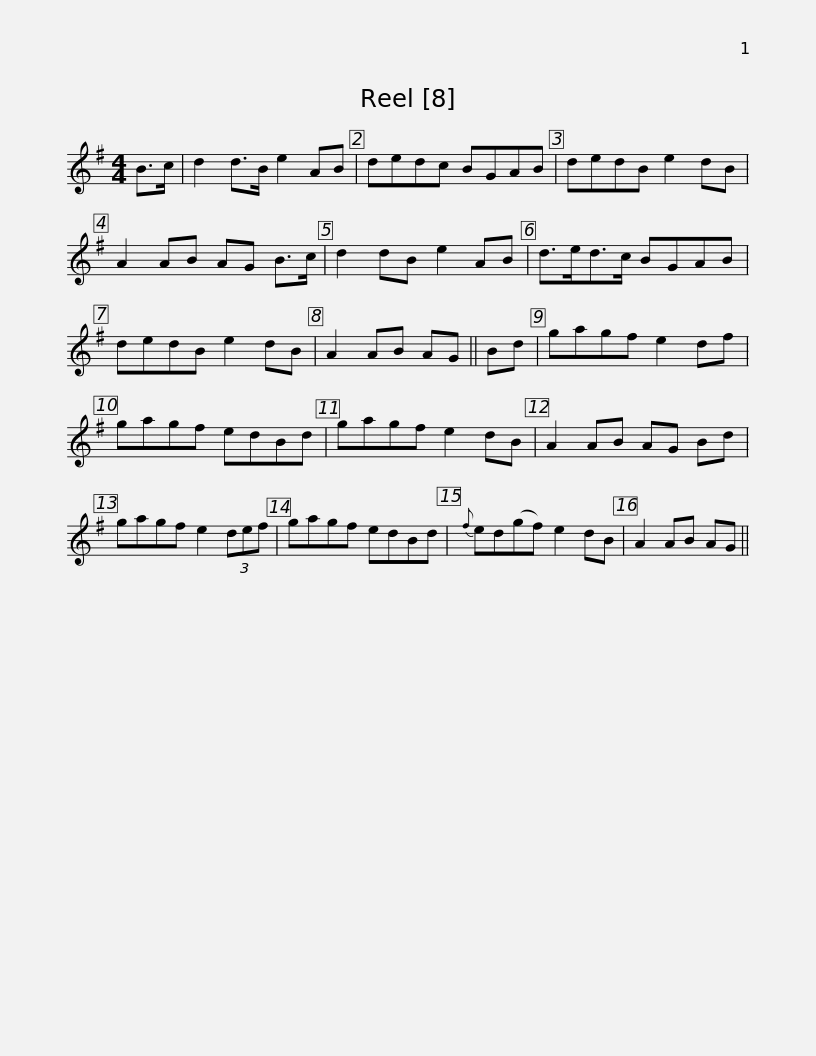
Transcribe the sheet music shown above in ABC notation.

X:1
L:1/8
M:4/4
I:linebreak $
K:G
V:1 treble
V:1
 B>c | d2 d>B e2 AB | dedc BGAB | dedB e2 dB | A2 AB AG B>c | %5
 d2 dB e2 AB |$ d>ed>c BGAB | dedB e2 dB | A2 AB AG || Bd | %10
 gagf e2 df | gagf edBd |$ gagf e2 dB | A2 AB AG Bd | gagf e2 (3def | %15
 gagf edBd |{f} ed(gf) e2 dB | A2 AB AG || %18
